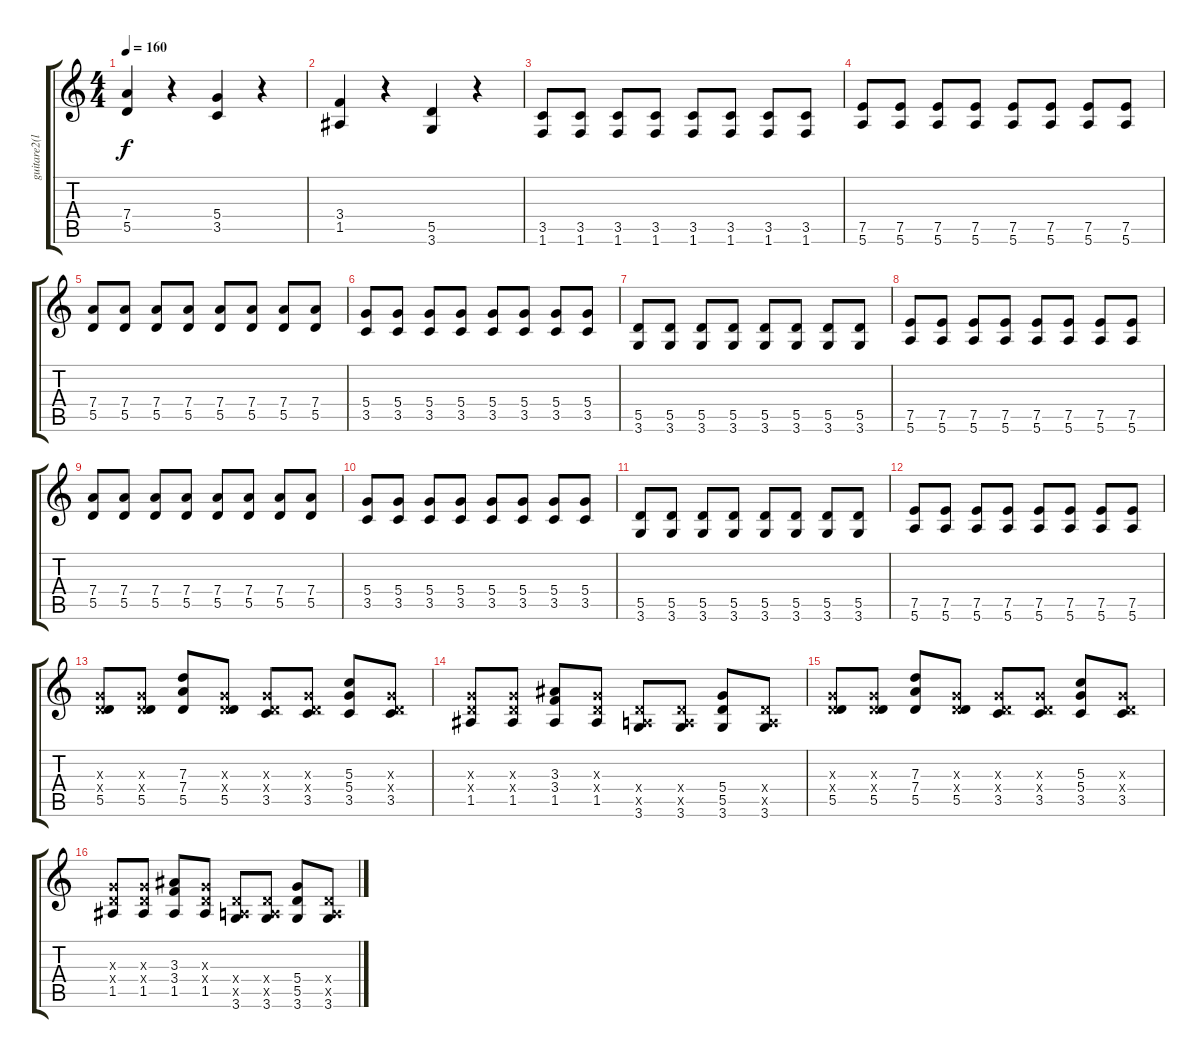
\track ("guitare2(lars)" "guitare2(l") {instrument distortionguitar}
\staff {score tabs}
\tuning (E4 B3 G3 D3 A2 E2) {hide}
\ts (4 4)
\tempo 160
\clef g2
\ks c
(7.4 5.5).4{dy f} r.4 (5.4 3.5).4 r.4 |
(3.4 1.5).4 r.4 (5.5 3.6).4 r.4 |
(3.5 1.6).8 (3.5 1.6).8 (3.5 1.6).8 (3.5 1.6).8 (3.5 1.6).8 (3.5 1.6).8 (3.5 1.6).8 (3.5 1.6).8 |
(7.5 5.6).8 (7.5 5.6).8 (7.5 5.6).8 (7.5 5.6).8 (7.5 5.6).8 (7.5 5.6).8 (7.5 5.6).8 (7.5 5.6).8 |
(7.4 5.5).8 (7.4 5.5).8 (7.4 5.5).8 (7.4 5.5).8 (7.4 5.5).8 (7.4 5.5).8 (7.4 5.5).8 (7.4 5.5).8 |
(5.4 3.5).8 (5.4 3.5).8 (5.4 3.5).8 (5.4 3.5).8 (5.4 3.5).8 (5.4 3.5).8 (5.4 3.5).8 (5.4 3.5).8 |
(5.5 3.6).8 (5.5 3.6).8 (5.5 3.6).8 (5.5 3.6).8 (5.5 3.6).8 (5.5 3.6).8 (5.5 3.6).8 (5.5 3.6).8 |
(7.5 5.6).8 (7.5 5.6).8 (7.5 5.6).8 (7.5 5.6).8 (7.5 5.6).8 (7.5 5.6).8 (7.5 5.6).8 (7.5 5.6).8 |
(7.4 5.5).8 (7.4 5.5).8 (7.4 5.5).8 (7.4 5.5).8 (7.4 5.5).8 (7.4 5.5).8 (7.4 5.5).8 (7.4 5.5).8 |
(5.4 3.5).8 (5.4 3.5).8 (5.4 3.5).8 (5.4 3.5).8 (5.4 3.5).8 (5.4 3.5).8 (5.4 3.5).8 (5.4 3.5).8 |
(5.5 3.6).8 (5.5 3.6).8 (5.5 3.6).8 (5.5 3.6).8 (5.5 3.6).8 (5.5 3.6).8 (5.5 3.6).8 (5.5 3.6).8 |
(7.5 5.6).8 (7.5 5.6).8 (7.5 5.6).8 (7.5 5.6).8 (7.5 5.6).8 (7.5 5.6).8 (7.5 5.6).8 (7.5 5.6).8 |
(0.3{x} 0.4{x} 5.5).8 (0.3{x} 0.4{x} 5.5).8 (7.3 7.4 5.5).8 (0.3{x} 0.4{x} 5.5).8 (0.3{x} 0.4{x} 3.5).8 (0.3{x} 0.4{x} 3.5).8 (5.3 5.4 3.5).8 (0.3{x} 0.4{x} 3.5).8 |
(0.3{x} 0.4{x} 1.5).8 (0.3{x} 0.4{x} 1.5).8 (3.3 3.4 1.5).8 (0.3{x} 0.4{x} 1.5).8 (0.4{x} 0.5{x} 3.6).8 (0.4{x} 0.5{x} 3.6).8 (5.4 5.5 3.6).8 (0.4{x} 0.5{x} 3.6).8 |
(0.3{x} 0.4{x} 5.5).8 (0.3{x} 0.4{x} 5.5).8 (7.3 7.4 5.5).8 (0.3{x} 0.4{x} 5.5).8 (0.3{x} 0.4{x} 3.5).8 (0.3{x} 0.4{x} 3.5).8 (5.3 5.4 3.5).8 (0.3{x} 0.4{x} 3.5).8 |
(0.3{x} 0.4{x} 1.5).8 (0.3{x} 0.4{x} 1.5).8 (3.3 3.4 1.5).8 (0.3{x} 0.4{x} 1.5).8 (0.4{x} 0.5{x} 3.6).8 (0.4{x} 0.5{x} 3.6).8 (5.4 5.5 3.6).8 (0.4{x} 0.5{x} 3.6).8
